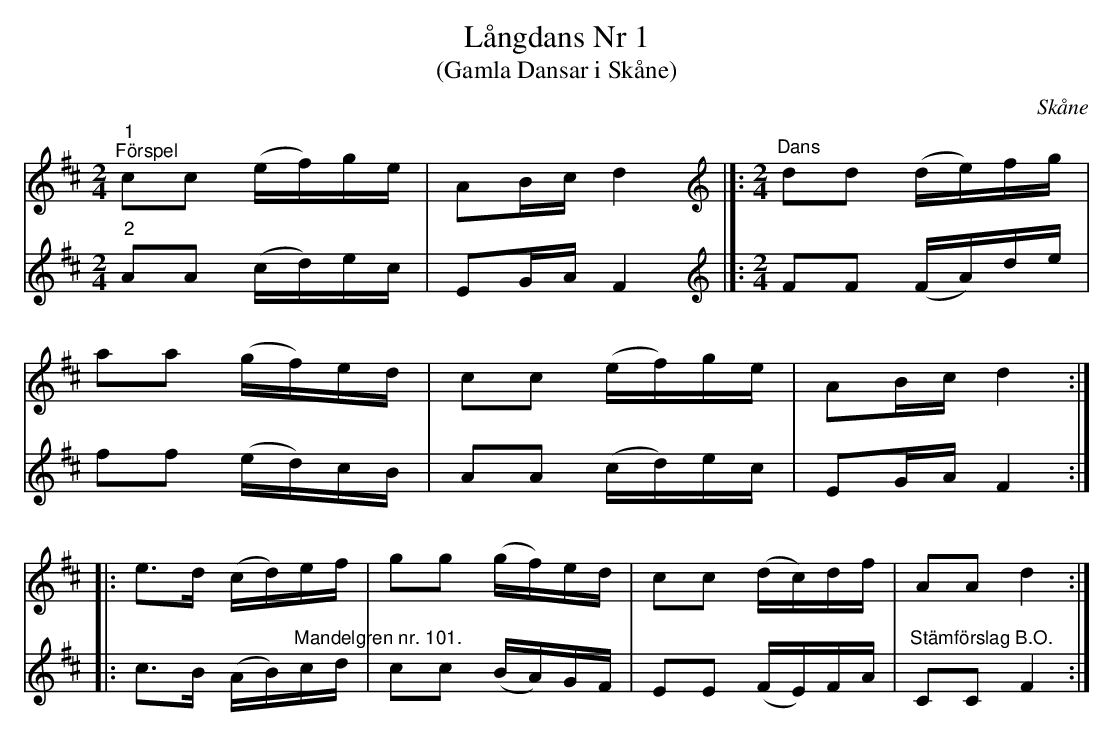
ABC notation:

X:1
T:Långdans Nr 1
T:(Gamla Dansar i Skåne)
O:Skåne
L:1/16
M:2/4
K:D
V:1
"^1""^Förspel" c2c2 (ef)ge | A2Bc d4 |]:[K:D][M:2/4][K:treble]"^Dans" d2d2 (de)fg |
a2a2 (gf)ed | c2c2 (ef)ge | A2Bc d4 ::
e2>d2 (cd)ef | g2g2 (gf)ed | c2c2 (dc)df | A2A2 d4 :|
V:2
"^2" A2A2 (cd)ec | E2GA F4 |]:[K:D][M:2/4][K:treble] F2F2 (FA)de | f2f2 (ed)cB | A2A2 (cd)ec |
E2GA F4 :: c2>B2 (AB)"^Mandelgren nr. 101."cd | c2c2 (BA)GF | E2E2 (FE)FA | "^Stämförslag B.O." C2C2 F4 :|
